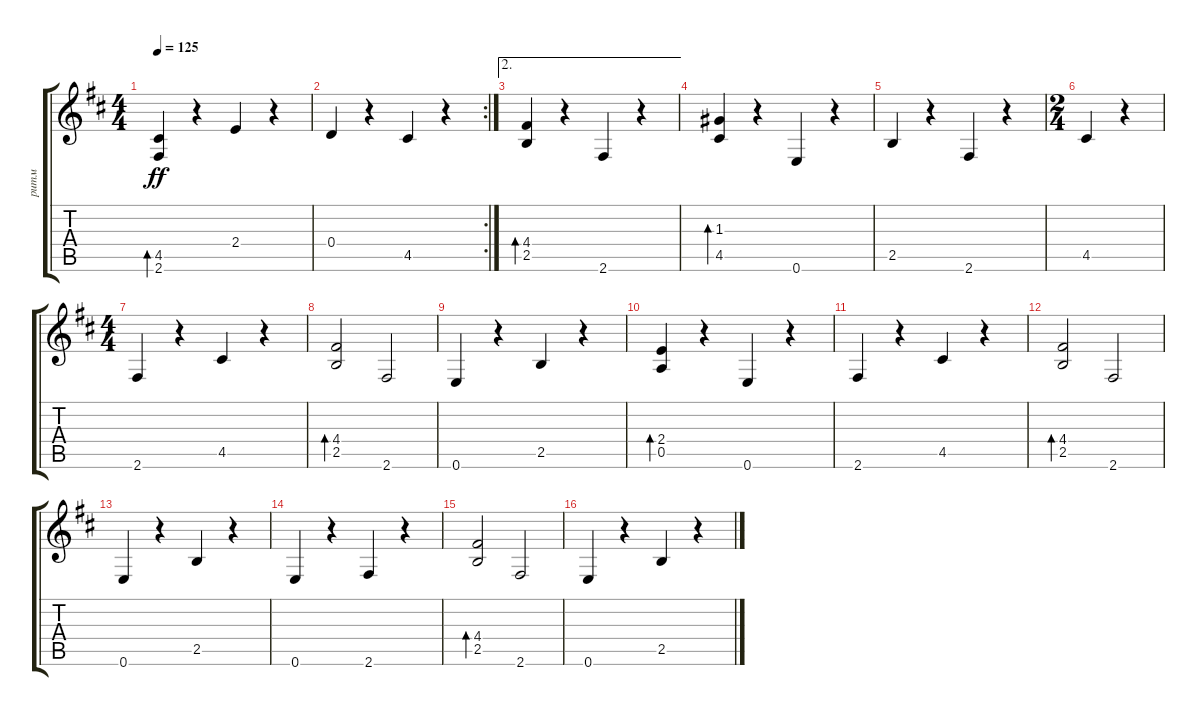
\track ("ритм" "ритм") {instrument acousticguitarsteel}
\staff {score tabs}
\tuning (E4 B3 G3 D3 A2 E2) {hide}
\ts (4 4)
\tempo 125
\clef g2
\ks bminor
(4.5 2.6).4{bd 60 dy ff} r.4 2.4.4 r.4 |
\rc 2
0.4.4 r.4 4.5.4 r.4 |
\ae 2
(4.4 2.5).4{bd 60} r.4 2.6.4 r.4 |
(1.3 4.5).4{bd 60} r.4 0.6.4 r.4 |
2.5.4 r.4 2.6.4 r.4 |
\ts (2 4)
4.5.4 r.4 |
\ts (4 4)
2.6.4 r.4 4.5.4 r.4 |
(4.4 2.5).2{bd 60} 2.6.2 |
0.6.4 r.4 2.5.4 r.4 |
(2.4 0.5).4{bd 60} r.4 0.6.4 r.4 |
2.6.4 r.4 4.5.4 r.4 |
(4.4 2.5).2{bd 60} 2.6.2 |
0.6.4 r.4 2.5.4 r.4 |
0.6.4 r.4 2.6.4 r.4 |
(4.4 2.5).2{bd 60} 2.6.2 |
0.6.4 r.4 2.5.4 r.4
